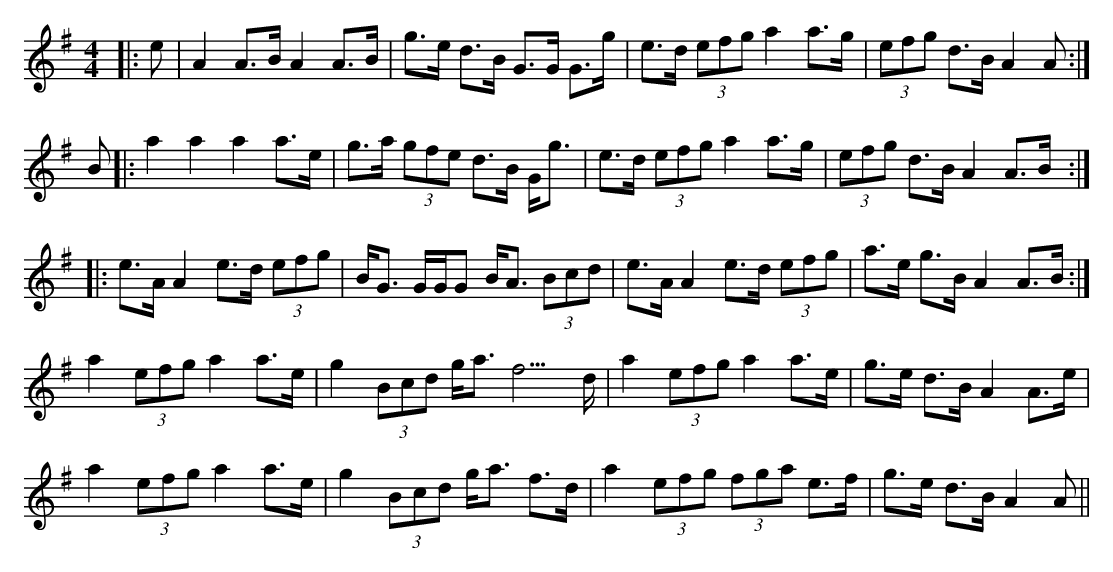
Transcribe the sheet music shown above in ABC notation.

X:1
M:4/4
K:Ador
|:e|A2A>B A2A>B|g>e d>B G>G G>g|e>d (3efg a2a>g|(3efg d>B A2A:|
B|:a2a2a2a>e|g>a (3gfe d>B G<g|e>d (3efg a2a>g|(3efg d>B A2A>B:|
|:e>A A2e>d (3efg|B<G G/G/G B<A (3Bcd|e>A A2e>d (3efg|a>e g>B A2A>B:|
a2 (3efg a2a>e|g2 (3Bcd g<a f3>d|a2 (3efg a2a>e|g>e d>B A2A>e|
a2 (3efg a2a>e|g2 (3Bcd g<a f>d|a2 (3efg (3fga e>f|g>e d>B A2A||
